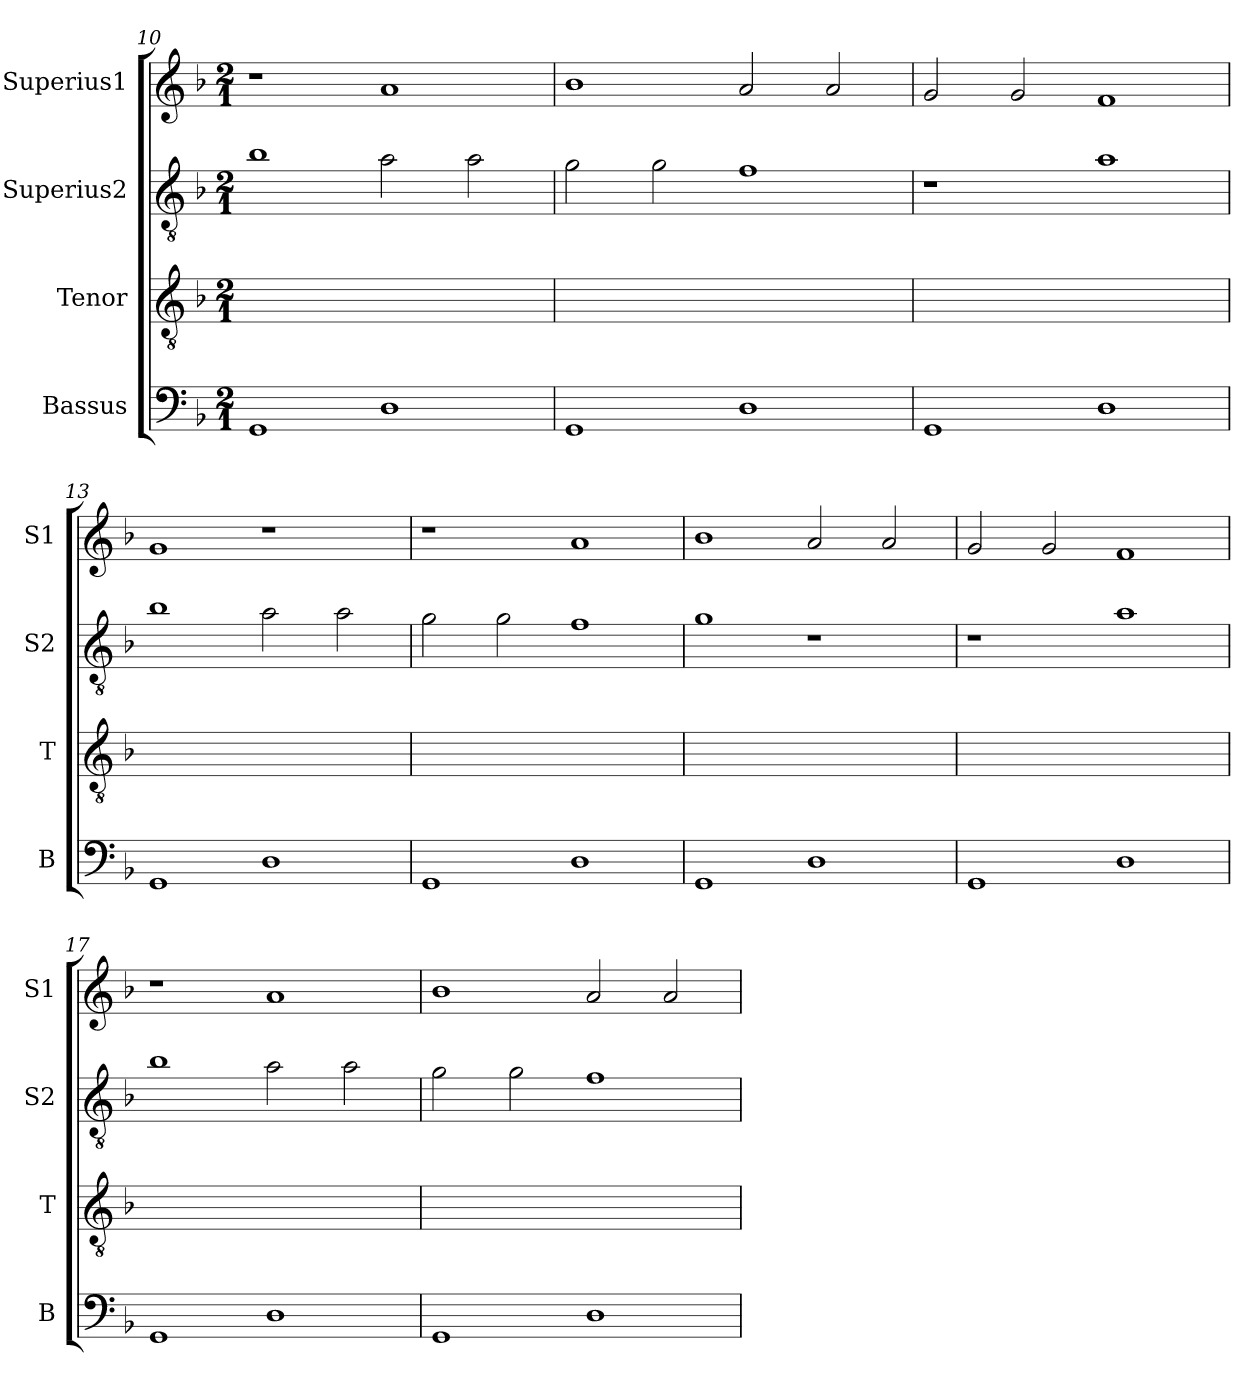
**kern	**kern	**kern	**kern
*part4	*part3	*part2	*part1
*staff4	*staff3	*staff2	*staff1
*I"Bassus	*I"Tenor	*I"Superius2	*I"Superius1
*I'B	*I'T	*I'S2	*I'S1
*clefF4	*clefGv2	*clefGv2	*clefG2
*k[b-]	*k[b-]	*k[b-]	*k[b-]
*M2/1	*M2/1	*M2/1	*M2/1
=10	=10	=10	=10
1GG	0dyy	1b-	1r
1D	.	2a\	1a
.	.	2a\	.
=11	=11	=11	=11
1GG	0dyy	2g\	1b-
.	.	2g\	.
1D	.	1f	2a/
.	.	.	2a/
=12	=12	=12	=12
1GG	0dyy	1r	2g/
.	.	.	2g/
1D	.	1a	1f
=13	=13	=13	=13
1GG	0dyy	1b-	1g
1D	.	2a\	1r
.	.	2a\	.
=14	=14	=14	=14
1GG	0dyy	2g\	1r
.	.	2g\	.
1D	.	1f	1a
=15	=15	=15	=15
1GG	0dyy	1g	1b-
1D	.	1r	2a/
.	.	.	2a/
=16	=16	=16	=16
1GG	0dyy	1r	2g/
.	.	.	2g/
1D	.	1a	1f
=17	=17	=17	=17
1GG	0dyy	1b-	1r
1D	.	2a\	1a
.	.	2a\	.
=18	=18	=18	=18
1GG	0dyy	2g\	1b-
.	.	2g\	.
1D	.	1f	2a/
.	.	.	2a/
=	=	=	=
*-	*-	*-	*-
